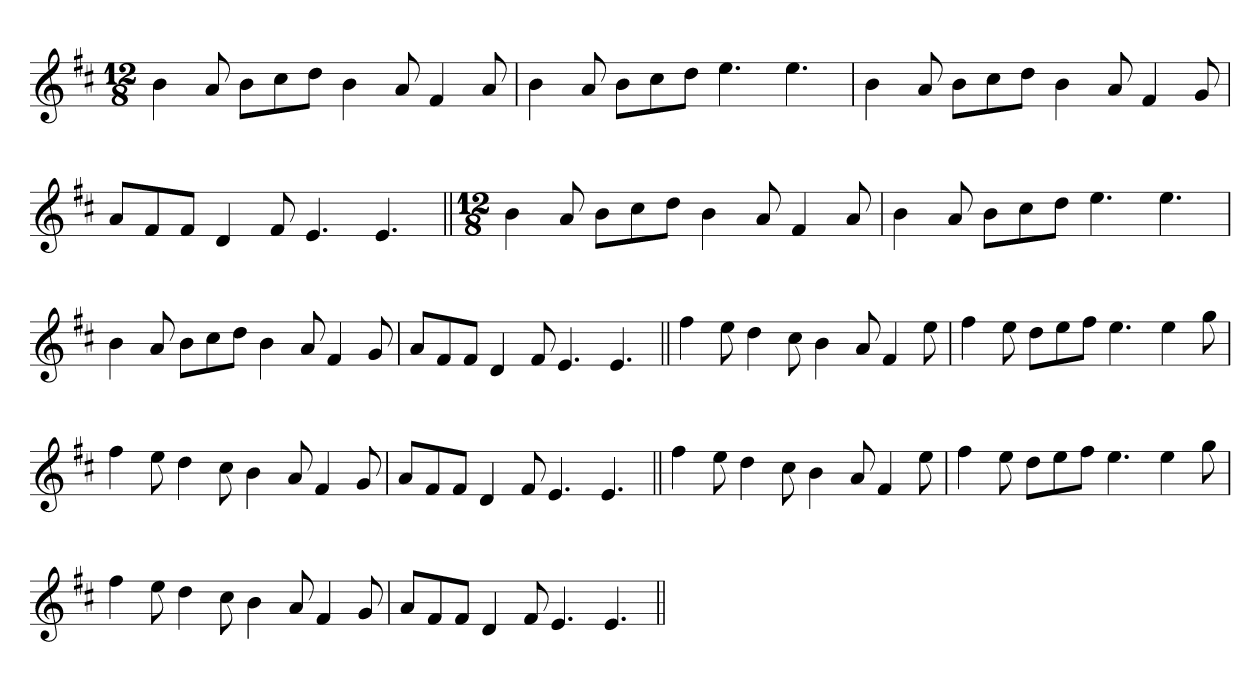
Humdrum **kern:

**kern
*part1
*staff1
*clefG2
*k[f#c#]
*D:
*M12/8
=1
4b
8a
8bL
8cc#
8ddJ
4b
8a
4f#
8a
=
4b
8a
8bL
8cc#
8ddJ
4.ee
4.ee
=
4b
8a
8bL
8cc#
8ddJ
4b
8a
4f#
8g
=
8aL
8f#
8f#J
4d
8f#
4.e
4.e
=||
*M12/8
4b
8a
8bL
8cc#
8ddJ
4b
8a
4f#
8a
=
4b
8a
8bL
8cc#
8ddJ
4.ee
4.ee
=
4b
8a
8bL
8cc#
8ddJ
4b
8a
4f#
8g
=
8aL
8f#
8f#J
4d
8f#
4.e
4.e
=||
4ff#
8ee
4dd
8cc#
4b
8a
4f#
8ee
=
4ff#
8ee
8ddL
8ee
8ff#J
4.ee
4ee
8gg
=
4ff#
8ee
4dd
8cc#
4b
8a
4f#
8g
=
8aL
8f#
8f#J
4d
8f#
4.e
4.e
=||
4ff#
8ee
4dd
8cc#
4b
8a
4f#
8ee
=
4ff#
8ee
8ddL
8ee
8ff#J
4.ee
4ee
8gg
=
4ff#
8ee
4dd
8cc#
4b
8a
4f#
8g
=
8aL
8f#
8f#J
4d
8f#
4.e
4.e
=||
*-
